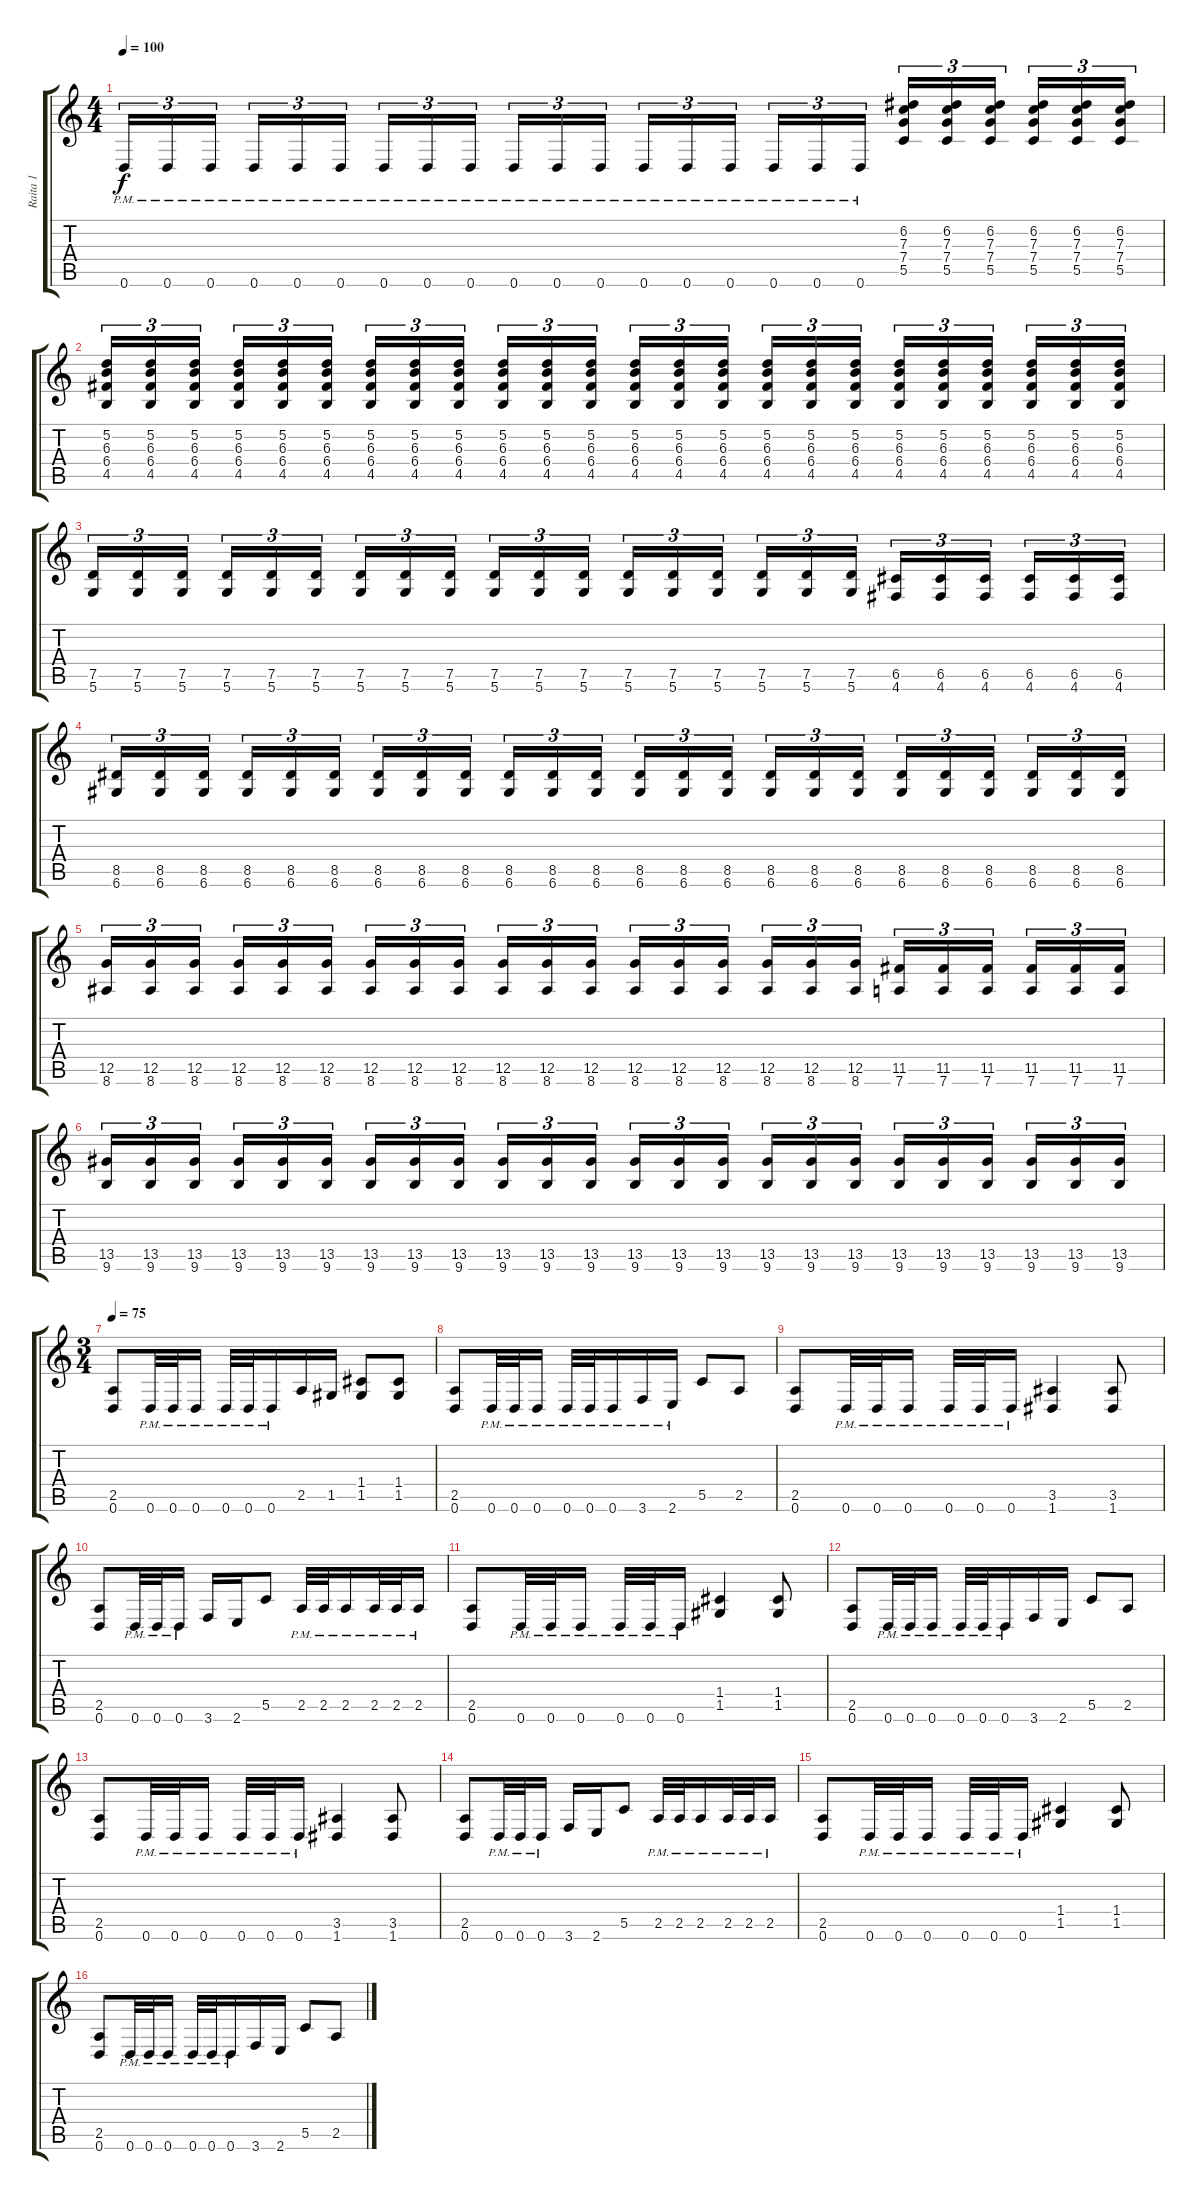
\track ("Raita 1" "Raita 1") {instrument distortionguitar}
\staff {score tabs}
\tuning (D4 A3 F3 C3 G2 D2) {hide}
\ts (4 4)
\tempo 100
\clef g2
\ks c
0.6{pm}.16{tu (3 2) dy f} 0.6{pm}.16{tu (3 2)} 0.6{pm}.16{tu (3 2)} 0.6{pm}.16{tu (3 2)} 0.6{pm}.16{tu (3 2)} 0.6{pm}.16{tu (3 2)} 0.6{pm}.16{tu (3 2)} 0.6{pm}.16{tu (3 2)} 0.6{pm}.16{tu (3 2)} 0.6{pm}.16{tu (3 2)} 0.6{pm}.16{tu (3 2)} 0.6{pm}.16{tu (3 2)} 0.6{pm}.16{tu (3 2)} 0.6{pm}.16{tu (3 2)} 0.6{pm}.16{tu (3 2)} 0.6{pm}.16{tu (3 2)} 0.6{pm}.16{tu (3 2)} 0.6{pm}.16{tu (3 2)} (6.2 7.3 7.4 5.5).16{tu (3 2)} (6.2 7.3 7.4 5.5).16{tu (3 2)} (6.2 7.3 7.4 5.5).16{tu (3 2)} (6.2 7.3 7.4 5.5).16{tu (3 2)} (6.2 7.3 7.4 5.5).16{tu (3 2)} (6.2 7.3 7.4 5.5).16{tu (3 2)} |
(5.2 6.3 6.4 4.5).16{tu (3 2)} (5.2 6.3 6.4 4.5).16{tu (3 2)} (5.2 6.3 6.4 4.5).16{tu (3 2)} (5.2 6.3 6.4 4.5).16{tu (3 2)} (5.2 6.3 6.4 4.5).16{tu (3 2)} (5.2 6.3 6.4 4.5).16{tu (3 2)} (5.2 6.3 6.4 4.5).16{tu (3 2)} (5.2 6.3 6.4 4.5).16{tu (3 2)} (5.2 6.3 6.4 4.5).16{tu (3 2)} (5.2 6.3 6.4 4.5).16{tu (3 2)} (5.2 6.3 6.4 4.5).16{tu (3 2)} (5.2 6.3 6.4 4.5).16{tu (3 2)} (5.2 6.3 6.4 4.5).16{tu (3 2)} (5.2 6.3 6.4 4.5).16{tu (3 2)} (5.2 6.3 6.4 4.5).16{tu (3 2)} (5.2 6.3 6.4 4.5).16{tu (3 2)} (5.2 6.3 6.4 4.5).16{tu (3 2)} (5.2 6.3 6.4 4.5).16{tu (3 2)} (5.2 6.3 6.4 4.5).16{tu (3 2)} (5.2 6.3 6.4 4.5).16{tu (3 2)} (5.2 6.3 6.4 4.5).16{tu (3 2)} (5.2 6.3 6.4 4.5).16{tu (3 2)} (5.2 6.3 6.4 4.5).16{tu (3 2)} (5.2 6.3 6.4 4.5).16{tu (3 2)} |
(7.5 5.6).16{tu (3 2)} (7.5 5.6).16{tu (3 2)} (7.5 5.6).16{tu (3 2)} (7.5 5.6).16{tu (3 2)} (7.5 5.6).16{tu (3 2)} (7.5 5.6).16{tu (3 2)} (7.5 5.6).16{tu (3 2)} (7.5 5.6).16{tu (3 2)} (7.5 5.6).16{tu (3 2)} (7.5 5.6).16{tu (3 2)} (7.5 5.6).16{tu (3 2)} (7.5 5.6).16{tu (3 2)} (7.5 5.6).16{tu (3 2)} (7.5 5.6).16{tu (3 2)} (7.5 5.6).16{tu (3 2)} (7.5 5.6).16{tu (3 2)} (7.5 5.6).16{tu (3 2)} (7.5 5.6).16{tu (3 2)} (6.5 4.6).16{tu (3 2)} (6.5 4.6).16{tu (3 2)} (6.5 4.6).16{tu (3 2)} (6.5 4.6).16{tu (3 2)} (6.5 4.6).16{tu (3 2)} (6.5 4.6).16{tu (3 2)} |
(8.5 6.6).16{tu (3 2)} (8.5 6.6).16{tu (3 2)} (8.5 6.6).16{tu (3 2)} (8.5 6.6).16{tu (3 2)} (8.5 6.6).16{tu (3 2)} (8.5 6.6).16{tu (3 2)} (8.5 6.6).16{tu (3 2)} (8.5 6.6).16{tu (3 2)} (8.5 6.6).16{tu (3 2)} (8.5 6.6).16{tu (3 2)} (8.5 6.6).16{tu (3 2)} (8.5 6.6).16{tu (3 2)} (8.5 6.6).16{tu (3 2)} (8.5 6.6).16{tu (3 2)} (8.5 6.6).16{tu (3 2)} (8.5 6.6).16{tu (3 2)} (8.5 6.6).16{tu (3 2)} (8.5 6.6).16{tu (3 2)} (8.5 6.6).16{tu (3 2)} (8.5 6.6).16{tu (3 2)} (8.5 6.6).16{tu (3 2)} (8.5 6.6).16{tu (3 2)} (8.5 6.6).16{tu (3 2)} (8.5 6.6).16{tu (3 2)} |
(12.5 8.6).16{tu (3 2)} (12.5 8.6).16{tu (3 2)} (12.5 8.6).16{tu (3 2)} (12.5 8.6).16{tu (3 2)} (12.5 8.6).16{tu (3 2)} (12.5 8.6).16{tu (3 2)} (12.5 8.6).16{tu (3 2)} (12.5 8.6).16{tu (3 2)} (12.5 8.6).16{tu (3 2)} (12.5 8.6).16{tu (3 2)} (12.5 8.6).16{tu (3 2)} (12.5 8.6).16{tu (3 2)} (12.5 8.6).16{tu (3 2)} (12.5 8.6).16{tu (3 2)} (12.5 8.6).16{tu (3 2)} (12.5 8.6).16{tu (3 2)} (12.5 8.6).16{tu (3 2)} (12.5 8.6).16{tu (3 2)} (11.5 7.6).16{tu (3 2)} (11.5 7.6).16{tu (3 2)} (11.5 7.6).16{tu (3 2)} (11.5 7.6).16{tu (3 2)} (11.5 7.6).16{tu (3 2)} (11.5 7.6).16{tu (3 2)} |
(13.5 9.6).16{tu (3 2)} (13.5 9.6).16{tu (3 2)} (13.5 9.6).16{tu (3 2)} (13.5 9.6).16{tu (3 2)} (13.5 9.6).16{tu (3 2)} (13.5 9.6).16{tu (3 2)} (13.5 9.6).16{tu (3 2)} (13.5 9.6).16{tu (3 2)} (13.5 9.6).16{tu (3 2)} (13.5 9.6).16{tu (3 2)} (13.5 9.6).16{tu (3 2)} (13.5 9.6).16{tu (3 2)} (13.5 9.6).16{tu (3 2)} (13.5 9.6).16{tu (3 2)} (13.5 9.6).16{tu (3 2)} (13.5 9.6).16{tu (3 2)} (13.5 9.6).16{tu (3 2)} (13.5 9.6).16{tu (3 2)} (13.5 9.6).16{tu (3 2)} (13.5 9.6).16{tu (3 2)} (13.5 9.6).16{tu (3 2)} (13.5 9.6).16{tu (3 2)} (13.5 9.6).16{tu (3 2)} (13.5 9.6).16{tu (3 2)} |
\ts (3 4)
\tempo 75
(2.5 0.6).8 0.6{pm}.32 0.6{pm}.32 0.6{pm}.16 0.6{pm}.32 0.6{pm}.32 0.6{pm}.16 2.5.16 1.5.16 (1.4 1.5).8 (1.4 1.5).8 |
(2.5 0.6).8 0.6{pm}.32 0.6{pm}.32 0.6{pm}.16 0.6{pm}.32 0.6{pm}.32 0.6{pm}.16 3.6{pm}.16 2.6{pm}.16 5.5.8 2.5.8 |
(2.5 0.6).8 0.6{pm}.32 0.6{pm}.32 0.6{pm}.16 0.6{pm}.32 0.6{pm}.32 0.6{pm}.16 (3.5 1.6).4 (3.5 1.6).8 |
(2.5 0.6).8 0.6{pm}.32 0.6{pm}.32 0.6{pm}.16 3.6.16 2.6.16 5.5.8 2.5{pm}.32 2.5{pm}.32 2.5{pm}.16 2.5{pm}.32 2.5{pm}.32 2.5{pm}.16 |
(2.5 0.6).8 0.6{pm}.32 0.6{pm}.32 0.6{pm}.16 0.6{pm}.32 0.6{pm}.32 0.6{pm}.16 (1.4 1.5).4 (1.4 1.5).8 |
(2.5 0.6).8 0.6{pm}.32 0.6{pm}.32 0.6{pm}.16 0.6{pm}.32 0.6{pm}.32 0.6{pm}.16 3.6.16 2.6.16 5.5.8 2.5.8 |
(2.5 0.6).8 0.6{pm}.32 0.6{pm}.32 0.6{pm}.16 0.6{pm}.32 0.6{pm}.32 0.6{pm}.16 (3.5 1.6).4 (3.5 1.6).8 |
(2.5 0.6).8 0.6{pm}.32 0.6{pm}.32 0.6{pm}.16 3.6.16 2.6.16 5.5.8 2.5{pm}.32 2.5{pm}.32 2.5{pm}.16 2.5{pm}.32 2.5{pm}.32 2.5{pm}.16 |
(2.5 0.6).8 0.6{pm}.32 0.6{pm}.32 0.6{pm}.16 0.6{pm}.32 0.6{pm}.32 0.6{pm}.16 (1.4 1.5).4 (1.4 1.5).8 |
(2.5 0.6).8 0.6{pm}.32 0.6{pm}.32 0.6{pm}.16 0.6{pm}.32 0.6{pm}.32 0.6{pm}.16 3.6.16 2.6.16 5.5.8 2.5.8
